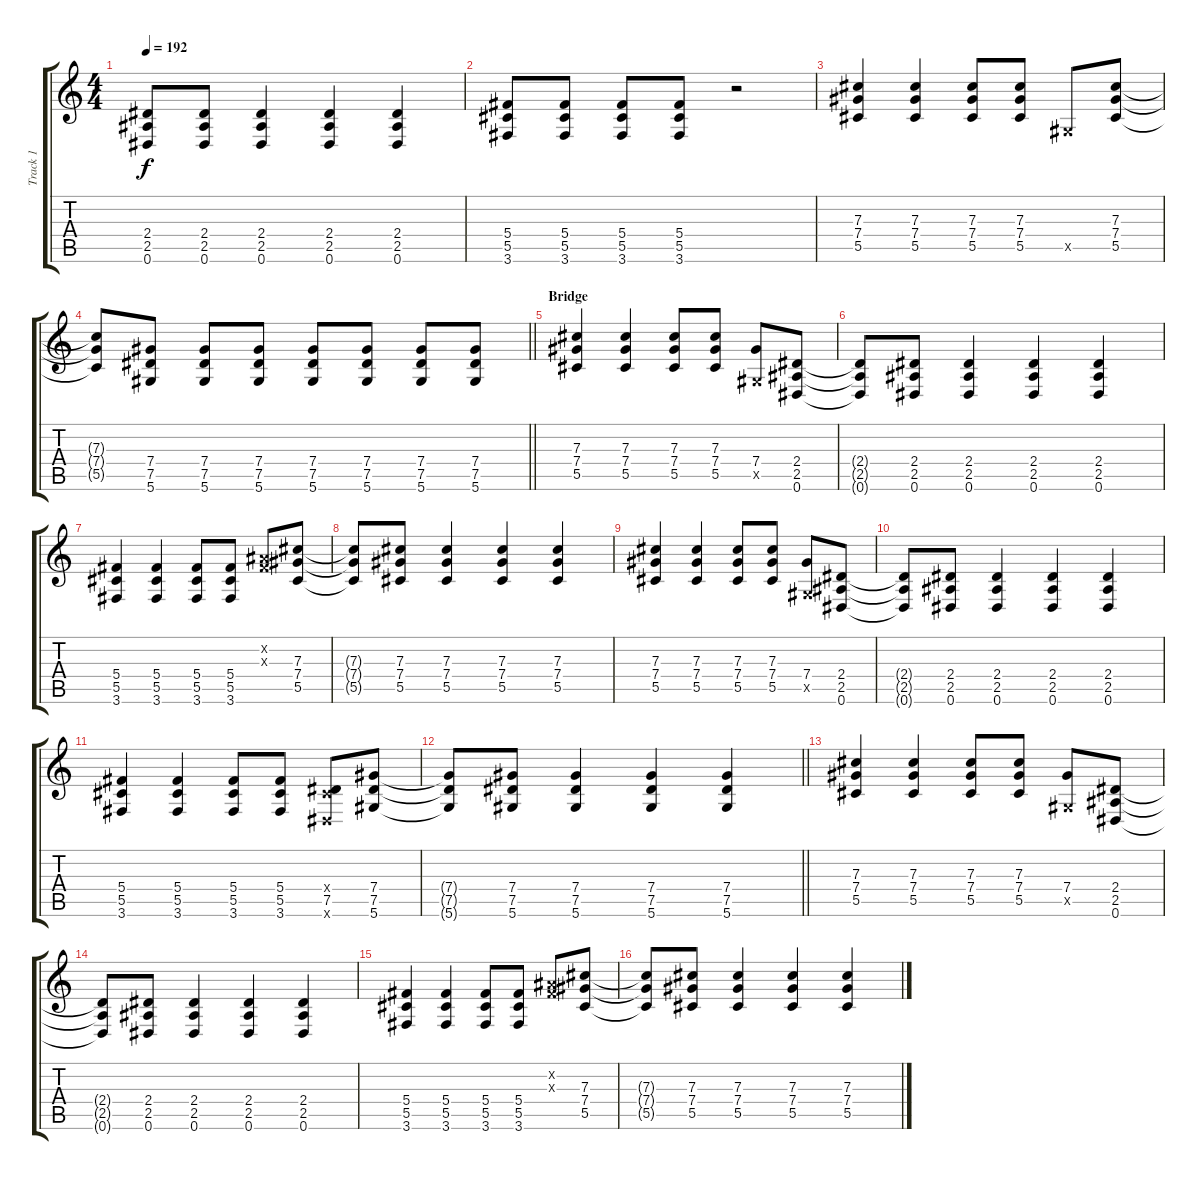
\track ("Track 1" "Track 1") {instrument distortionguitar}
\staff {score tabs}
\tuning (Eb4 Bb3 Gb3 Db3 Ab2 Eb2) {hide}
\ts (4 4)
\tempo 192
\clef g2
\ks c
(2.4{t} 2.5{t} 0.6{t}).8{dy f} (2.4 2.5 0.6).8 (2.4 2.5 0.6).4 (2.4 2.5 0.6).4 (2.4 2.5 0.6).4 |
(5.4 5.5 3.6).8 (5.4 5.5 3.6).8 (5.4 5.5 3.6).8 (5.4 5.5 3.6).8 r.2 |
(7.3 7.4 5.5).4 (7.3 7.4 5.5).4 (7.3 7.4 5.5).8 (7.3 7.4 5.5).8 0.5{x}.8 (7.3 7.4 5.5).8 |
\barLineRight lightlight
(7.3{t} 7.4{t} 5.5{t}).8 (7.4 7.5 5.6).8 (7.4 7.5 5.6).8 (7.4 7.5 5.6).8 (7.4 7.5 5.6).8 (7.4 7.5 5.6).8 (7.4 7.5 5.6).8 (7.4 7.5 5.6).8 |
\section ("" "Bridge")
(7.3 7.4 5.5).4 (7.3 7.4 5.5).4 (7.3 7.4 5.5).8 (7.3 7.4 5.5).8 (7.4 0.5{x}).8 (2.4 2.5 0.6).8 |
(2.4{t} 2.5{t} 0.6{t}).8 (2.4 2.5 0.6).8 (2.4 2.5 0.6).4 (2.4 2.5 0.6).4 (2.4 2.5 0.6).4 |
(5.4 5.5 3.6).4 (5.4 5.5 3.6).4 (5.4 5.5 3.6).8 (5.4 5.5 3.6).8 (0.2{x} 0.3{x}).8 (7.3 7.4 5.5).8 |
(7.3{t} 7.4{t} 5.5{t}).8 (7.3 7.4 5.5).8 (7.3 7.4 5.5).4 (7.3 7.4 5.5).4 (7.3 7.4 5.5).4 |
(7.3 7.4 5.5).4 (7.3 7.4 5.5).4 (7.3 7.4 5.5).8 (7.3 7.4 5.5).8 (7.4 0.5{x}).8 (2.4 2.5 0.6).8 |
(2.4{t} 2.5{t} 0.6{t}).8 (2.4 2.5 0.6).8 (2.4 2.5 0.6).4 (2.4 2.5 0.6).4 (2.4 2.5 0.6).4 |
(5.4 5.5 3.6).4 (5.4 5.5 3.6).4 (5.4 5.5 3.6).8 (5.4 5.5 3.6).8 (0.4{x} 7.5 0.6{x}).8 (7.4 7.5 5.6).8 |
\barLineRight lightlight
(7.4{t} 7.5{t} 5.6{t}).8 (7.4 7.5 5.6).8 (7.4 7.5 5.6).4 (7.4 7.5 5.6).4 (7.4 7.5 5.6).4 |
(7.3 7.4 5.5).4 (7.3 7.4 5.5).4 (7.3 7.4 5.5).8 (7.3 7.4 5.5).8 (7.4 0.5{x}).8 (2.4 2.5 0.6).8 |
(2.4{t} 2.5{t} 0.6{t}).8 (2.4 2.5 0.6).8 (2.4 2.5 0.6).4 (2.4 2.5 0.6).4 (2.4 2.5 0.6).4 |
(5.4 5.5 3.6).4 (5.4 5.5 3.6).4 (5.4 5.5 3.6).8 (5.4 5.5 3.6).8 (0.2{x} 0.3{x}).8 (7.3 7.4 5.5).8 |
(7.3{t} 7.4{t} 5.5{t}).8 (7.3 7.4 5.5).8 (7.3 7.4 5.5).4 (7.3 7.4 5.5).4 (7.3 7.4 5.5).4
